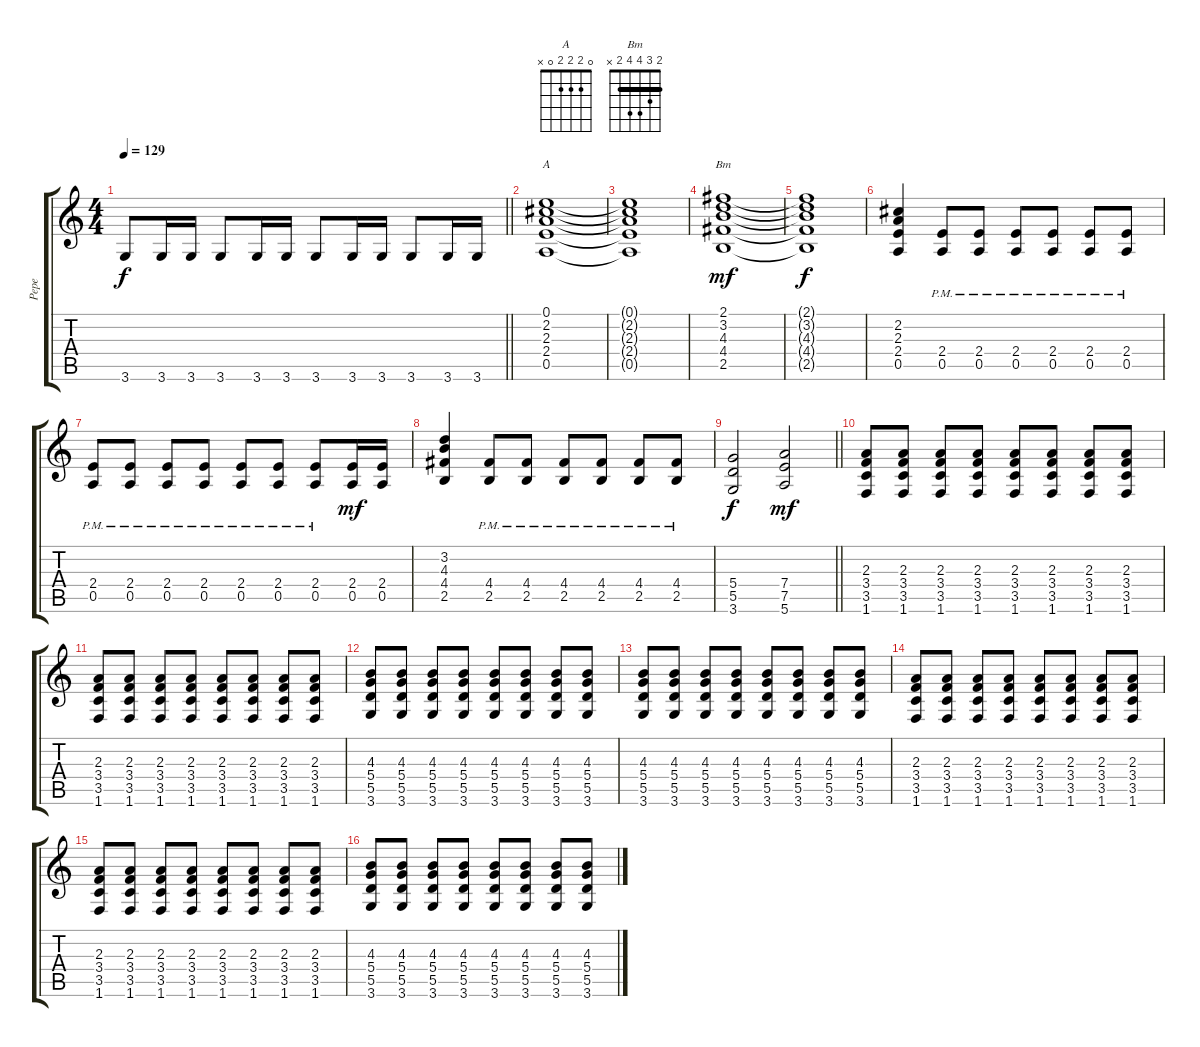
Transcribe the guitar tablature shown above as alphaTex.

\track ("Pepe" "Pepe") {instrument distortionguitar}
\staff {score tabs}
\tuning (E4 B3 G3 D3 A2 E2) {hide}
\chord ("A" 0 2 2 2 0 x)
\chord ("Bm" 2 3 4 4 2 x) {barre 2}
\ts (4 4)
\tempo 129
\clef g2
\barLineRight lightlight
\ks c
3.6.8{dy f} 3.6.16 3.6.16 3.6.8 3.6.16 3.6.16 3.6.8 3.6.16 3.6.16 3.6.8 3.6.16 3.6.16 |
(0.1 2.2 2.3 2.4 0.5).1{ch "A"} |
(0.1{t} 2.2{t} 2.3{t} 2.4{t} 0.5{t}).1 |
(2.1 3.2 4.3 4.4 2.5).1{ch "Bm" dy mf} |
(2.1{t} 3.2{t} 4.3{t} 4.4{t} 2.5{t}).1{dy f} |
(2.2 2.3 2.4 0.5).4 (2.4{pm} 0.5{pm}).8 (2.4{pm} 0.5{pm}).8 (2.4{pm} 0.5{pm}).8 (2.4{pm} 0.5{pm}).8 (2.4{pm} 0.5{pm}).8 (2.4{pm} 0.5{pm}).8 |
(2.4{pm} 0.5{pm}).8 (2.4{pm} 0.5{pm}).8 (2.4{pm} 0.5{pm}).8 (2.4{pm} 0.5{pm}).8 (2.4{pm} 0.5{pm}).8 (2.4{pm} 0.5{pm}).8 (2.4{pm} 0.5{pm}).8 (2.4 0.5).16{dy mf} (2.4 0.5).16 |
(3.2 4.3 4.4 2.5).4 (4.4{pm} 2.5{pm}).8 (4.4{pm} 2.5{pm}).8 (4.4{pm} 2.5{pm}).8 (4.4{pm} 2.5{pm}).8 (4.4{pm} 2.5{pm}).8 (4.4{pm} 2.5{pm}).8 |
\barLineRight lightlight
(5.4 5.5 3.6).2{dy f} (7.4 7.5 5.6).2{dy mf} |
(2.3 3.4 3.5 1.6).8 (2.3 3.4 3.5 1.6).8 (2.3 3.4 3.5 1.6).8 (2.3 3.4 3.5 1.6).8 (2.3 3.4 3.5 1.6).8 (2.3 3.4 3.5 1.6).8 (2.3 3.4 3.5 1.6).8 (2.3 3.4 3.5 1.6).8 |
(2.3 3.4 3.5 1.6).8 (2.3 3.4 3.5 1.6).8 (2.3 3.4 3.5 1.6).8 (2.3 3.4 3.5 1.6).8 (2.3 3.4 3.5 1.6).8 (2.3 3.4 3.5 1.6).8 (2.3 3.4 3.5 1.6).8 (2.3 3.4 3.5 1.6).8 |
(4.3 5.4 5.5 3.6).8 (4.3 5.4 5.5 3.6).8 (4.3 5.4 5.5 3.6).8 (4.3 5.4 5.5 3.6).8 (4.3 5.4 5.5 3.6).8 (4.3 5.4 5.5 3.6).8 (4.3 5.4 5.5 3.6).8 (4.3 5.4 5.5 3.6).8 |
(4.3 5.4 5.5 3.6).8 (4.3 5.4 5.5 3.6).8 (4.3 5.4 5.5 3.6).8 (4.3 5.4 5.5 3.6).8 (4.3 5.4 5.5 3.6).8 (4.3 5.4 5.5 3.6).8 (4.3 5.4 5.5 3.6).8 (4.3 5.4 5.5 3.6).8 |
(2.3 3.4 3.5 1.6).8 (2.3 3.4 3.5 1.6).8 (2.3 3.4 3.5 1.6).8 (2.3 3.4 3.5 1.6).8 (2.3 3.4 3.5 1.6).8 (2.3 3.4 3.5 1.6).8 (2.3 3.4 3.5 1.6).8 (2.3 3.4 3.5 1.6).8 |
(2.3 3.4 3.5 1.6).8 (2.3 3.4 3.5 1.6).8 (2.3 3.4 3.5 1.6).8 (2.3 3.4 3.5 1.6).8 (2.3 3.4 3.5 1.6).8 (2.3 3.4 3.5 1.6).8 (2.3 3.4 3.5 1.6).8 (2.3 3.4 3.5 1.6).8 |
(4.3 5.4 5.5 3.6).8 (4.3 5.4 5.5 3.6).8 (4.3 5.4 5.5 3.6).8 (4.3 5.4 5.5 3.6).8 (4.3 5.4 5.5 3.6).8 (4.3 5.4 5.5 3.6).8 (4.3 5.4 5.5 3.6).8 (4.3 5.4 5.5 3.6).8
